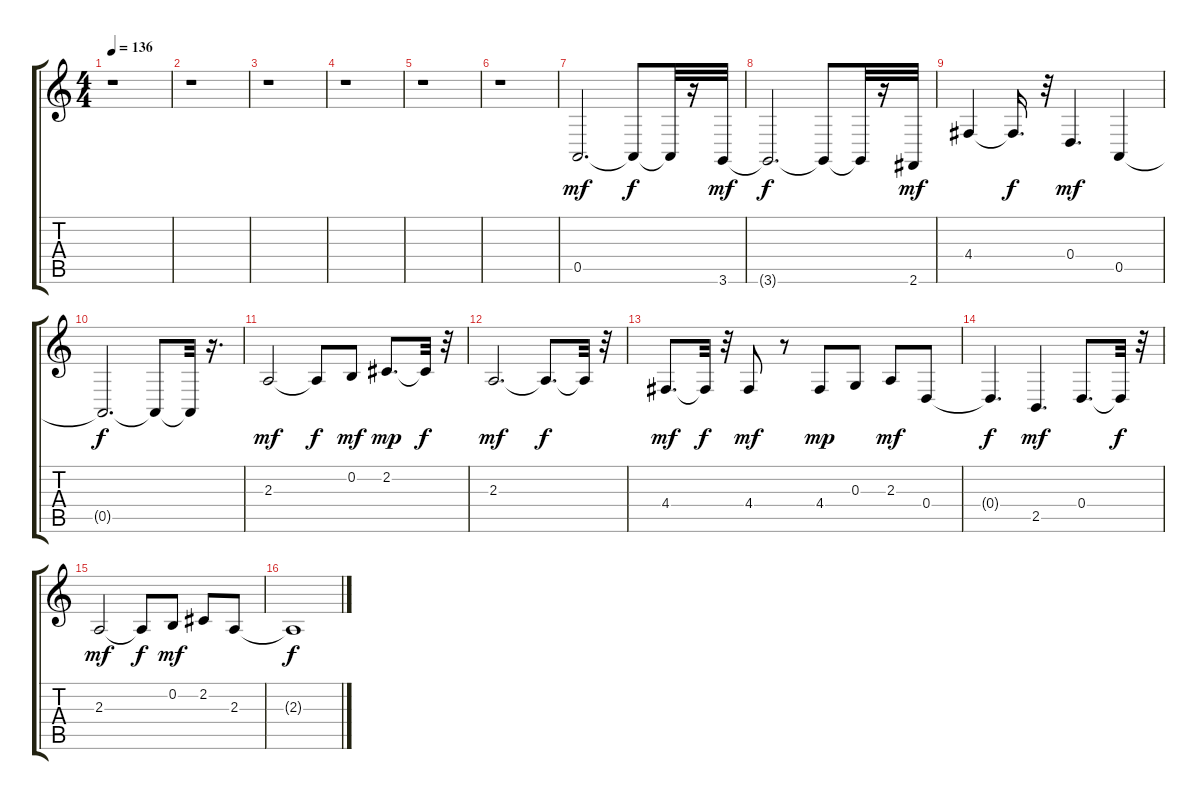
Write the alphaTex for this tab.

\track "" {instrument synthstrings1}
\staff {score tabs}
\tuning (E4 B3 G3 D3 A2 E2) {hide}
\ts (4 4)
\tempo 136
\clef g2
\ks c
r.1{dy f} |
r.1 |
r.1 |
r.1 |
r.1 |
r.1 |
0.5.2{d dy mf} 0.5{t}.8{dy f} 0.5{t}.32 r.16 3.6.32{dy mf} |
3.6{t}.2{d dy f} 3.6{t}.8 3.6{t}.32 r.16 2.6.32{dy mf} |
4.4.4 4.4{t}.16{d dy f} r.32 0.4.4{d dy mf} 0.5.4 |
0.5{t}.2{d dy f} 0.5{t}.8 0.5{t}.32 r.16{d} |
2.3.2{dy mf} 2.3{t}.8{dy f} 0.2.8{dy mf} 2.2.8{d dy mp} 2.2{t}.32{dy f} r.32 |
2.3.2{d dy mf} 2.3{t}.8{d dy f} 2.3{t}.32 r.32 |
4.4.8{d dy mf} 4.4{t}.32{dy f} r.32 4.4.8{dy mf} r.8 4.4.8{dy mp} 0.3.8 2.3.8{dy mf} 0.4.8 |
0.4{t}.4{d dy f} 2.5.4{d dy mf} 0.4.8{d} 0.4{t}.32{dy f} r.32 |
2.3.2{dy mf} 2.3{t}.8{dy f} 0.2.8{dy mf} 2.2.8 2.3.8 |
2.3{t}.1{dy f}
